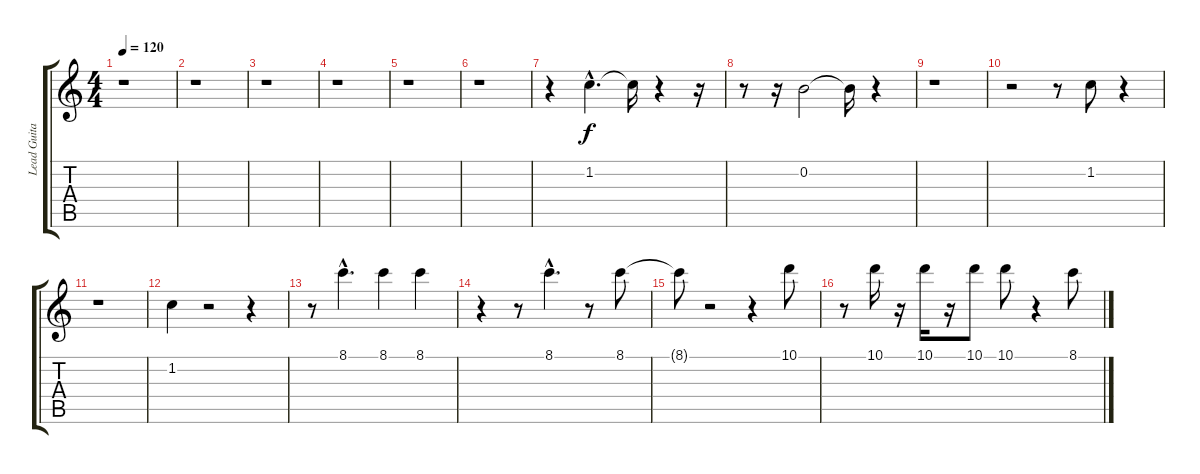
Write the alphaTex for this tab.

\track ("Lead Guitar Bendings" "Lead Guita") {instrument overdrivenguitar}
\staff {score tabs}
\tuning (E4 B3 G3 D3 A2 E2) {hide}
\ts (4 4)
\tempo 120
\clef g2
\ks c
r.1{dy f} |
r.1 |
r.1 |
r.1 |
r.1 |
r.1 |
r.4 1.2{hac}.4{d} 1.2{t}.16 r.4 r.16 |
r.8 r.16 0.2.2 0.2{t}.16 r.4 |
r.1 |
r.2 r.8 1.2.8 r.4 |
r.1 |
1.2.4 r.2 r.4 |
r.8 8.1{hac}.4{d} 8.1.4 8.1.4 |
r.4 r.8 8.1{hac}.4{d} r.8 8.1.8 |
8.1{t}.8 r.2 r.4 10.1.8 |
r.8 10.1.16 r.16 10.1.16 r.16 10.1.8 10.1.8 r.4 8.1.8
